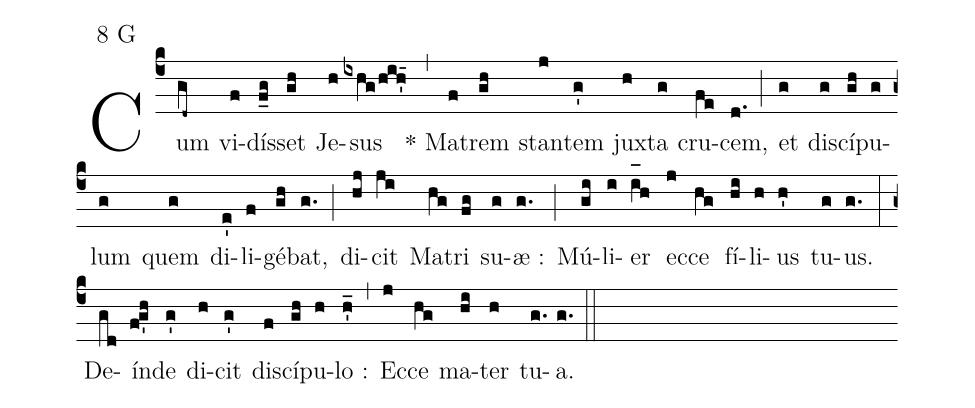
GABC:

mode:8 G;
%%
(c4) Cum(gd~) vi(f)dís(f_g)set(gh) Je(h)sus(ixhg/hih'_15) (,) * Ma(f)trem(gh) stan(j)tem(g') jux(h)ta(g) cru(fe)cem,(d.) (;) et(g) di(g)scí(gh)pu(g)lum(g) quem(g) di(e')li(f)gé(gh)bat,(g.) (;) di(hj)cit(ji) Ma(hg)tri(fg) su(g)æ :(g.) (;) Mú(gi)li(i)er(i_[oh:h]h) ec(j)ce(hg) fí(hi)li(h)us(h') tu(g)us.(g.) (:) De(gd)ín(fg'h)de(g') di(h)cit(g') di(f)scí(gh)pu(h)lo :(h'_) (,) Ec(j)ce(hg) ma(hi)ter(h) tu(g.)a.(g.) (::)
